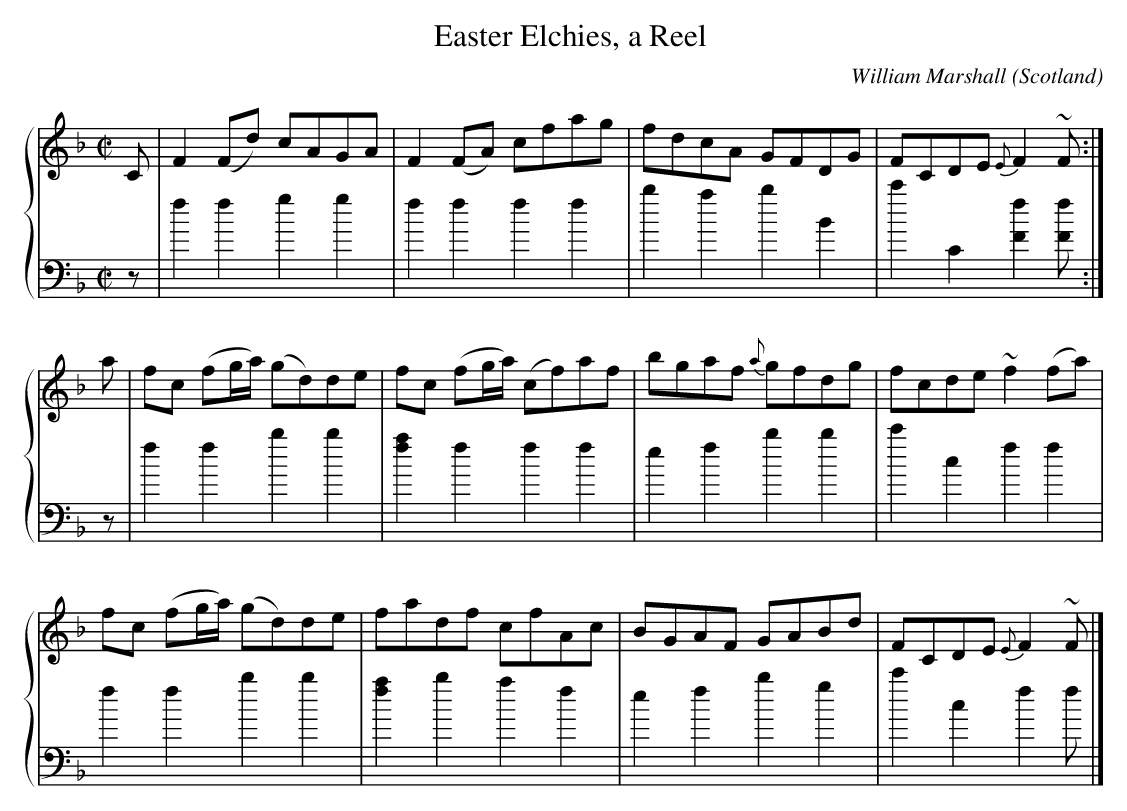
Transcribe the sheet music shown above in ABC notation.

X:1
T:Easter Elchies, a Reel
C:William Marshall
L:1/8
M:C|
O:Scotland
K:F
%%staves {1 2}
V:1
C | \
F2 (Fd) cAGA | F2 (FA) cfag | fdcA GFDG | FCDE {E}F2 ~F :|
a | \
fc (fg/a/) (gd)de | fc (fg/a/) (cf)af | bgaf {a}gfdg | fcde ~f2 (fa) |
fc (fg/a/) (gd)de | fadf cfAc | BGAF GABd | FCDE {E}F2 ~F |]
V:2 clef=bass
L:1/4
z/ | ffgg | ffff | babB | c'C[Ff][Ff]/ :| \
z/ | ffbb | [fa]fff | efbb | c'cff | ffbb | [fa]baf | efbg | c'cff/ |]
